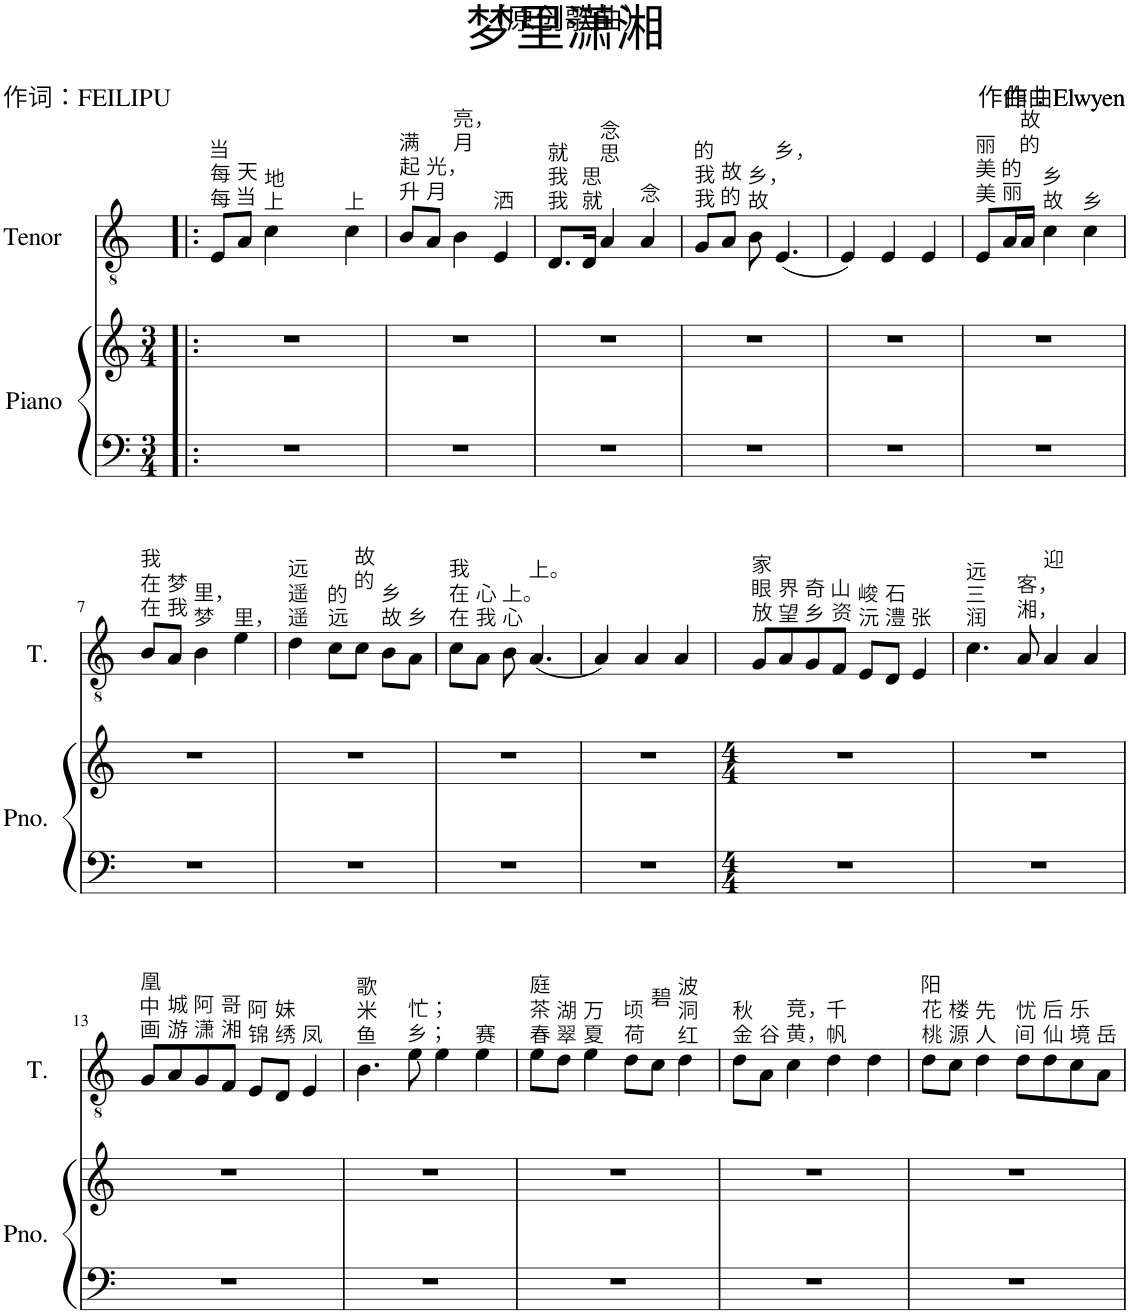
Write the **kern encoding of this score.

**kern	**kern	**kern
*part2	*part2	*part1
*staff3	*staff2	*staff1
*I"Piano	*	*I"Tenor
*I'Pno.	*	*I'T.
*clefF4	*clefG2	*clefGv2
*k[]	*k[]	*k[]
*M3/4	*M3/4	*
=1!|:	=1!|:	=1!|:
!	!	!LO:TX:a:t=每
!	!	!LO:TX:a:t=每
!	!	!LO:TX:a:t=当
2.r	2.r	8E/L
!	!	!LO:TX:a:t=当
!	!	!LO:TX:a:t=天
.	.	8A/J
!	!	!LO:TX:a:t=上
!	!	!LO:TX:a:t=地
.	.	4c\
!	!	!LO:TX:a:t=上
.	.	4c\
=2	=2	=2
!	!	!LO:TX:a:t=升
!	!	!LO:TX:a:t=起
!	!	!LO:TX:a:t=满
2.r	2.r	8B/L
!	!	!LO:TX:a:t=月
!	!	!LO:TX:a:t=光，
.	.	8A/J
!	!	!LO:TX:a:t=月
!	!	!LO:TX:a:t=亮，
.	.	4B\
!	!	!LO:TX:a:t=洒
.	.	4E/
=3	=3	=3
!	!	!LO:TX:a:t=我
!	!	!LO:TX:a:t=我
!	!	!LO:TX:a:t=就
2.r	2.r	8.D/L
!	!	!LO:TX:a:t=就
!	!	!LO:TX:a:t=思
.	.	16D/Jk
!	!	!LO:TX:a:t=思
!	!	!LO:TX:a:t=念
.	.	4A/
!	!	!LO:TX:a:t=念
.	.	4A/
=4	=4	=4
!	!	!LO:TX:a:t=我
!	!	!LO:TX:a:t=我
!	!	!LO:TX:a:t=的
2.r	2.r	8G/L
!	!	!LO:TX:a:t=的
!	!	!LO:TX:a:t=故
.	.	8A/J
!	!	!LO:TX:a:t=故
!	!	!LO:TX:a:t=乡，
.	.	8B\
!	!	!LO:TX:a:t=乡，
.	.	(4.E/
=5	=5	=5
2.r	2.r	4E/)
.	.	4E/
.	.	4E/
=6	=6	=6
!	!	!LO:TX:a:t=美
!	!	!LO:TX:a:t=美
!	!	!LO:TX:a:t=丽
2.r	2.r	8E/L
!	!	!LO:TX:a:t=丽
!	!	!LO:TX:a:t=的
.	.	16A/L
!	!	!LO:TX:a:t=的
!	!	!LO:TX:a:t=故
.	.	16A/JJ
!	!	!LO:TX:a:t=故
!	!	!LO:TX:a:t=乡
.	.	4c\
!	!	!LO:TX:a:t=乡
.	.	4c\
!!LO:LB:g=z
=7	=7	=7
!	!	!LO:TX:a:t=在
!	!	!LO:TX:a:t=在
!	!	!LO:TX:a:t=我
2.r	2.r	8B/L
!	!	!LO:TX:a:t=我
!	!	!LO:TX:a:t=梦
.	.	8A/J
!	!	!LO:TX:a:t=梦
!	!	!LO:TX:a:t=里，
.	.	4B\
!	!	!LO:TX:a:t=里，
.	.	4e\
=8	=8	=8
!	!	!LO:TX:a:t=遥
!	!	!LO:TX:a:t=遥
!	!	!LO:TX:a:t=远
2.r	2.r	4d\
!	!	!LO:TX:a:t=远
!	!	!LO:TX:a:t=的
.	.	8c\L
!	!	!LO:TX:a:t=的
!	!	!LO:TX:a:t=故
.	.	8c\J
!	!	!LO:TX:a:t=故
!	!	!LO:TX:a:t=乡
.	.	8B\L
!	!	!LO:TX:a:t=乡
.	.	8A\J
=9	=9	=9
!	!	!LO:TX:a:t=在
!	!	!LO:TX:a:t=在
!	!	!LO:TX:a:t=我
2.r	2.r	8c\L
!	!	!LO:TX:a:t=我
!	!	!LO:TX:a:t=心
.	.	8A\J
!	!	!LO:TX:a:t=心
!	!	!LO:TX:a:t=上。
.	.	8B\
!	!	!LO:TX:a:t=上。
.	.	(4.A/
=10	=10	=10
2.r	2.r	4A/)
.	.	4A/
.	.	4A/
=11	=11	=11
*M4/4	*M4/4	*
!	!	!LO:TX:a:t=放
!	!	!LO:TX:a:t=眼
!	!	!LO:TX:a:t=家
1r	1r	8G/L
!	!	!LO:TX:a:t=望
!	!	!LO:TX:a:t=界
.	.	8A/
!	!	!LO:TX:a:t=乡
!	!	!LO:TX:a:t=奇
.	.	8G/
!	!	!LO:TX:a:t=资
!	!	!LO:TX:a:t=山
.	.	8F/J
!	!	!LO:TX:a:t=沅
!	!	!LO:TX:a:t=峻
.	.	8E/L
!	!	!LO:TX:a:t=澧
!	!	!LO:TX:a:t=石
.	.	8D/J
!	!	!LO:TX:a:t=张
.	.	4E/
=12	=12	=12
!	!	!LO:TX:a:t=润
!	!	!LO:TX:a:t=三
!	!	!LO:TX:a:t=远
1r	1r	4.c\
!	!	!LO:TX:a:t=湘，
!	!	!LO:TX:a:t=客，
.	.	8A/
!	!	!LO:TX:a:t=迎
.	.	4A/
.	.	4A/
!!LO:LB:g=z
=13	=13	=13
!	!	!LO:TX:a:t=画
!	!	!LO:TX:a:t=中
!	!	!LO:TX:a:t=凰
1r	1r	8G/L
!	!	!LO:TX:a:t=游
!	!	!LO:TX:a:t=城
.	.	8A/
!	!	!LO:TX:a:t=潇
!	!	!LO:TX:a:t=阿
.	.	8G/
!	!	!LO:TX:a:t=湘
!	!	!LO:TX:a:t=哥
.	.	8F/J
!	!	!LO:TX:a:t=锦
!	!	!LO:TX:a:t=阿
.	.	8E/L
!	!	!LO:TX:a:t=绣
!	!	!LO:TX:a:t=妹
.	.	8D/J
!	!	!LO:TX:a:t=凤
.	.	4E/
=14	=14	=14
!	!	!LO:TX:a:t=鱼
!	!	!LO:TX:a:t=米
!	!	!LO:TX:a:t=歌
1r	1r	4.B\
!	!	!LO:TX:a:t=乡；
!	!	!LO:TX:a:t=忙；
.	.	8e\
.	.	4e\
!	!	!LO:TX:a:t=赛
.	.	4e\
=15	=15	=15
!	!	!LO:TX:a:t=春
!	!	!LO:TX:a:t=茶
!	!	!LO:TX:a:t=庭
1r	1r	8e\L
!	!	!LO:TX:a:t=翠
!	!	!LO:TX:a:t=湖
.	.	8d\J
!	!	!LO:TX:a:t=夏
!	!	!LO:TX:a:t=万
.	.	4e\
!	!	!LO:TX:a:t=荷
!	!	!LO:TX:a:t=顷
.	.	8d\L
!	!	!LO:TX:a:t=碧
.	.	8c\J
!	!	!LO:TX:a:t=红
!	!	!LO:TX:a:t=洞
!	!	!LO:TX:a:t=波
.	.	4d\
=16	=16	=16
!	!	!LO:TX:a:t=金
!	!	!LO:TX:a:t=秋
1r	1r	8d\L
!	!	!LO:TX:a:t=谷
.	.	8A\J
!	!	!LO:TX:a:t=黄，
!	!	!LO:TX:a:t=竞，
.	.	4c\
!	!	!LO:TX:a:t=帆
!	!	!LO:TX:a:t=千
.	.	4d\
.	.	4d\
=17	=17	=17
!	!	!LO:TX:a:t=桃
!	!	!LO:TX:a:t=花
!	!	!LO:TX:a:t=阳
1r	1r	8d\L
!	!	!LO:TX:a:t=源
!	!	!LO:TX:a:t=楼
.	.	8c\J
!	!	!LO:TX:a:t=人
!	!	!LO:TX:a:t=先
.	.	4d\
!	!	!LO:TX:a:t=间
!	!	!LO:TX:a:t=忧
.	.	8d\L
!	!	!LO:TX:a:t=仙
!	!	!LO:TX:a:t=后
.	.	8d\
!	!	!LO:TX:a:t=境
!	!	!LO:TX:a:t=乐
.	.	8c\
!	!	!LO:TX:a:t=岳
.	.	8A\J
=	=	=
*-	*-	*-
